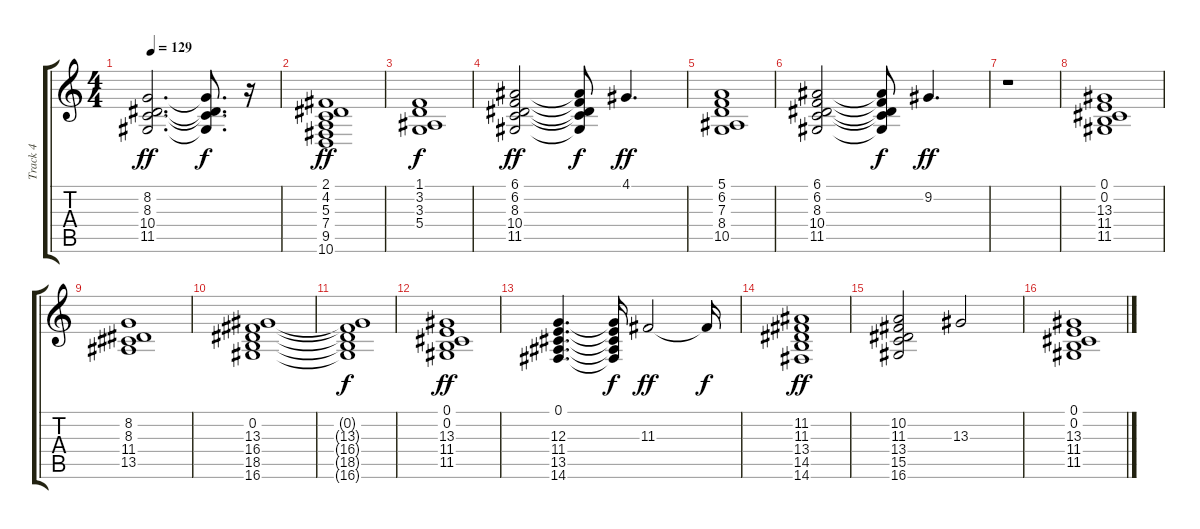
\track ("Track 4" "Track 4") {instrument stringensemble1}
\staff {score tabs}
\tuning (E4 B3 G3 D3 A2 E2) {hide}
\ts (4 4)
\tempo 129
\clef g2
\ks c
(8.2 8.3 10.4 11.5).2{d dy ff} (8.2{t} 8.3{t} 10.4{t} 11.5{t}).8{d dy f} r.16 |
(2.1 4.2 5.3 7.4 9.5 10.6).1{dy ff} |
(1.1 3.2 3.3 5.4).1{dy f} |
(6.1 6.2 8.3 10.4 11.5).2{dy ff} (6.1{t} 6.2{t} 8.3{t} 10.4{t} 11.5{t}).8{dy f} 4.1.4{d dy ff} |
(5.1 6.2 7.3 8.4 10.5).1 |
(6.1 6.2 8.3 10.4 11.5).2 (6.1{t} 6.2{t} 8.3{t} 10.4{t} 11.5{t}).8{dy f} 9.2.4{d dy ff} |
r.1 |
(0.1 0.2 13.3 11.4 11.5).1 |
(8.2 8.3 11.4 13.5).1 |
(0.2 13.3 16.4 18.5 16.6).1 |
(0.2{t} 13.3{t} 16.4{t} 18.5{t} 16.6{t}).1{dy f} |
(0.1 0.2 13.3 11.4 11.5).1{dy ff} |
(0.1 12.3 11.4 13.5 14.6).4{d} (0.1{t} 12.3{t} 11.4{t} 13.5{t} 14.6{t}).16{dy f} 11.3.2{dy ff} 11.3{t}.16{dy f} |
(11.2 11.3 13.4 14.5 14.6).1{dy ff} |
(10.2 11.3 13.4 15.5 16.6).2 13.3.2 |
(0.1 0.2 13.3 11.4 11.5).1
